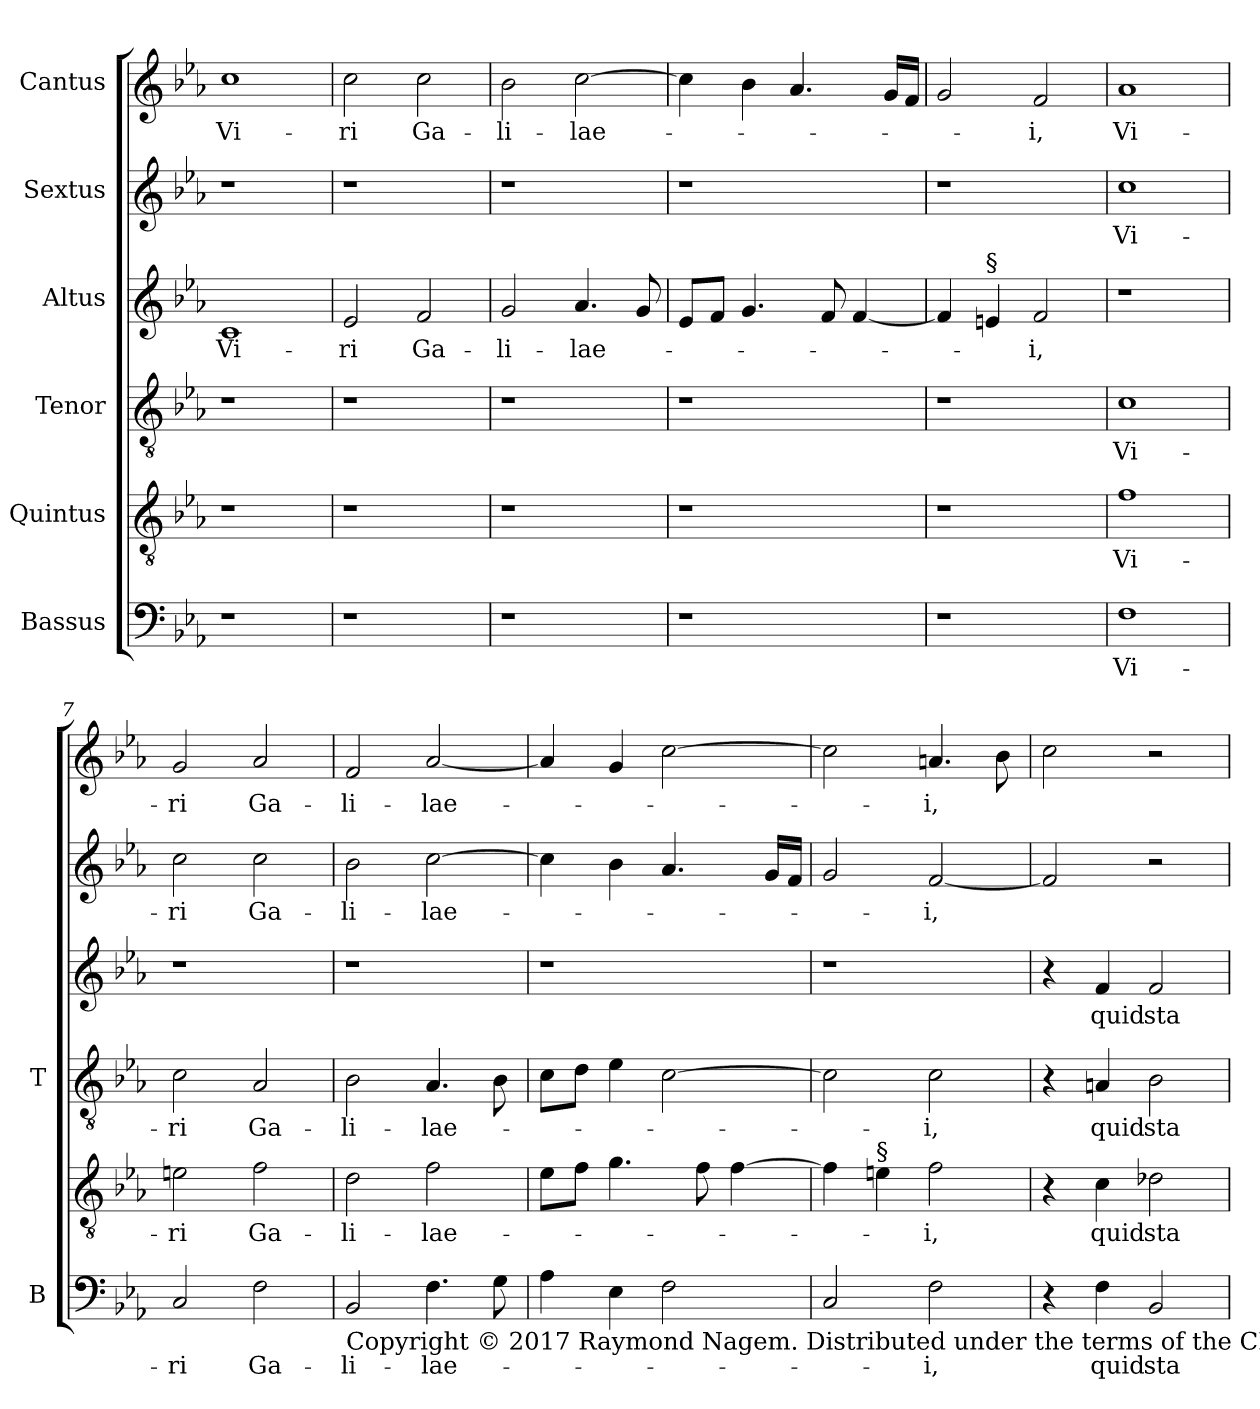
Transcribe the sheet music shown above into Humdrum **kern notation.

**kern	**text	**kern	**text	**kern	**text	**kern	**text	**kern	**text	**kern	**text
*part6	*part6	*part5	*part5	*part4	*part4	*part3	*part3	*part2	*part2	*part1	*part1
*staff6	*staff6	*staff5	*staff5	*staff4	*staff4	*staff3	*staff3	*staff2	*staff2	*staff1	*staff1
*I"Bassus	*	*I"Quintus	*	*I"Tenor	*	*I"Altus	*	*I"Sextus	*	*I"Cantus	*
*I'B	*	*	*	*I'T	*	*	*	*	*	*	*
*clefF4	*	*clefGv2	*	*clefGv2	*	*clefG2	*	*clefG2	*	*clefG2	*
*	*	*ITrd7c12	*	*ITrd7c12	*	*	*	*	*	*	*
*k[b-e-a-]	*	*k[b-e-a-]	*	*k[b-e-a-]	*	*k[b-e-a-]	*	*k[b-e-a-]	*	*k[b-e-a-]	*
*E-:	*	*E-:	*	*E-:	*	*E-:	*	*E-:	*	*E-:	*
=1	=1	=1	=1	=1	=1	=1	=1	=1	=1	=1	=1
!	!	!	!	!	!	!	!LO:LY:b	!	!	!	!LO:LY:b
1r	.	1r	.	1r	.	1c	Vi-	1r	.	1cc	Vi-
=2	=2	=2	=2	=2	=2	=2	=2	=2	=2	=2	=2
!	!	!	!	!	!	!	!LO:LY:b	!	!	!	!LO:LY:b
1r	.	1r	.	1r	.	2e-/	-ri	1r	.	2cc\	-ri
!	!	!	!	!	!	!	!LO:LY:b	!	!	!	!LO:LY:b
.	.	.	.	.	.	2f/	Ga-	.	.	2cc\	Ga-
=3	=3	=3	=3	=3	=3	=3	=3	=3	=3	=3	=3
!	!	!	!	!	!	!	!LO:LY:b	!	!	!	!LO:LY:b
1r	.	1r	.	1r	.	2g/	-li-	1r	.	2b-\	-li-
!	!	!	!	!	!	!	!LO:LY:b	!	!	!	!LO:LY:b
.	.	.	.	.	.	4.a-/	-lae-	.	.	[>2cc\	-lae-
.	.	.	.	.	.	8g/	.	.	.	.	.
=4	=4	=4	=4	=4	=4	=4	=4	=4	=4	=4	=4
1r	.	1r	.	1r	.	8e-/L	.	1r	.	4cc\]	.
.	.	.	.	.	.	8f/J	.	.	.	.	.
.	.	.	.	.	.	4.g/	.	.	.	4b-\	.
.	.	.	.	.	.	.	.	.	.	4.a-/	.
.	.	.	.	.	.	8f/	.	.	.	.	.
.	.	.	.	.	.	[<4f/	.	.	.	.	.
.	.	.	.	.	.	.	.	.	.	16g/LL	.
.	.	.	.	.	.	.	.	.	.	16f/JJ	.
=5	=5	=5	=5	=5	=5	=5	=5	=5	=5	=5	=5
1r	.	1r	.	1r	.	4f/]	.	1r	.	2g/	.
!	!	!	!	!	!	!LO:TX:a:t=§	!	!	!	!	!
.	.	.	.	.	.	4e/	.	.	.	.	.
!	!	!	!	!	!	!	!LO:LY:b	!	!	!	!LO:LY:b
.	.	.	.	.	.	2f/	-i,	.	.	2f/	-i,
=6	=6	=6	=6	=6	=6	=6	=6	=6	=6	=6	=6
!	!LO:LY:b	!	!LO:LY:b	!	!LO:LY:b	!	!	!	!LO:LY:b	!	!LO:LY:b
1F	Vi-	1F	Vi-	1C	Vi-	1r	.	1cc	Vi-	1a-	Vi-
=7	=7	=7	=7	=7	=7	=7	=7	=7	=7	=7	=7
!	!LO:LY:b	!	!LO:LY:b	!	!LO:LY:b	!	!	!	!LO:LY:b	!	!LO:LY:b
2C/	-ri	2En\	-ri	2C\	-ri	1r	.	2cc\	-ri	2g/	-ri
!	!LO:LY:b	!	!LO:LY:b	!	!LO:LY:b	!	!	!	!LO:LY:b	!	!LO:LY:b
2F\	Ga-	2F\	Ga-	2AA-/	Ga-	.	.	2cc\	Ga-	2a-/	Ga-
!!LO:LB:g=z
=8	=8	=8	=8	=8	=8	=8	=8	=8	=8	=8	=8
!LO:TX:b:t=Copyright © 2017 Raymond Nagem. Distributed under the terms of the CPDL license (http&colon;//www.cpdl.org.) This edition may be freely distributed, duplicated, performed, or recorded.	!	!	!	!	!	!	!	!	!	!	!
!	!LO:LY:b	!	!LO:LY:b	!	!LO:LY:b	!	!	!	!LO:LY:b	!	!LO:LY:b
2BB-/	-li-	2D\	-li-	2BB-\	-li-	1r	.	2b-\	-li-	2f/	-li-
!	!LO:LY:b	!	!LO:LY:b	!	!LO:LY:b	!	!	!	!LO:LY:b	!	!LO:LY:b
4.F\	-lae-	2F\	-lae-	4.AA-/	-lae-	.	.	[>2cc\	-lae-	[<2a-/	-lae-
8G\	.	.	.	8BB-\	.	.	.	.	.	.	.
=9	=9	=9	=9	=9	=9	=9	=9	=9	=9	=9	=9
4A-\	.	8E-\L	.	8C\L	.	1r	.	4cc\]	.	4a-/]	.
.	.	8F\J	.	8D\J	.	.	.	.	.	.	.
4E-\	.	4.G\	.	4E-\	.	.	.	4b-\	.	4g/	.
2F\	.	.	.	[>2C\	.	.	.	4.a-/	.	[>2cc\	.
.	.	8F\	.	.	.	.	.	.	.	.	.
.	.	[>4F\	.	.	.	.	.	.	.	.	.
.	.	.	.	.	.	.	.	16g/LL	.	.	.
.	.	.	.	.	.	.	.	16f/JJ	.	.	.
=10	=10	=10	=10	=10	=10	=10	=10	=10	=10	=10	=10
2C/	.	4F\]	.	2C\]	.	1r	.	2g/	.	2cc\]	.
!	!	!LO:TX:a:t=§	!	!	!	!	!	!	!	!	!
.	.	4E\	.	.	.	.	.	.	.	.	.
!	!LO:LY:b	!	!LO:LY:b	!	!LO:LY:b	!	!	!	!LO:LY:b	!	!LO:LY:b
2F\	-i,	2F\	-i,	2C\	-i,	.	.	[<2f/	-i,	4.an/	-i,
.	.	.	.	.	.	.	.	.	.	8b-\	.
=11	=11	=11	=11	=11	=11	=11	=11	=11	=11	=11	=11
4r	.	4r	.	4r	.	4r	.	2f/]	.	2cc\	.
!	!LO:LY:b	!	!LO:LY:b	!	!LO:LY:b	!	!LO:LY:b	!	!	!	!
4F\	quid	4C\	quid	4AAn/	quid	4f/	quid	.	.	.	.
!	!LO:LY:b	!	!LO:LY:b	!	!LO:LY:b	!	!LO:LY:b	!	!	!	!
2BB-/	sta-	2D-X\	sta-	2BB-\	sta-	2f/	sta-	2r	.	2r	.
=	=	=	=	=	=	=	=	=	=	=	=
*-	*-	*-	*-	*-	*-	*-	*-	*-	*-	*-	*-
